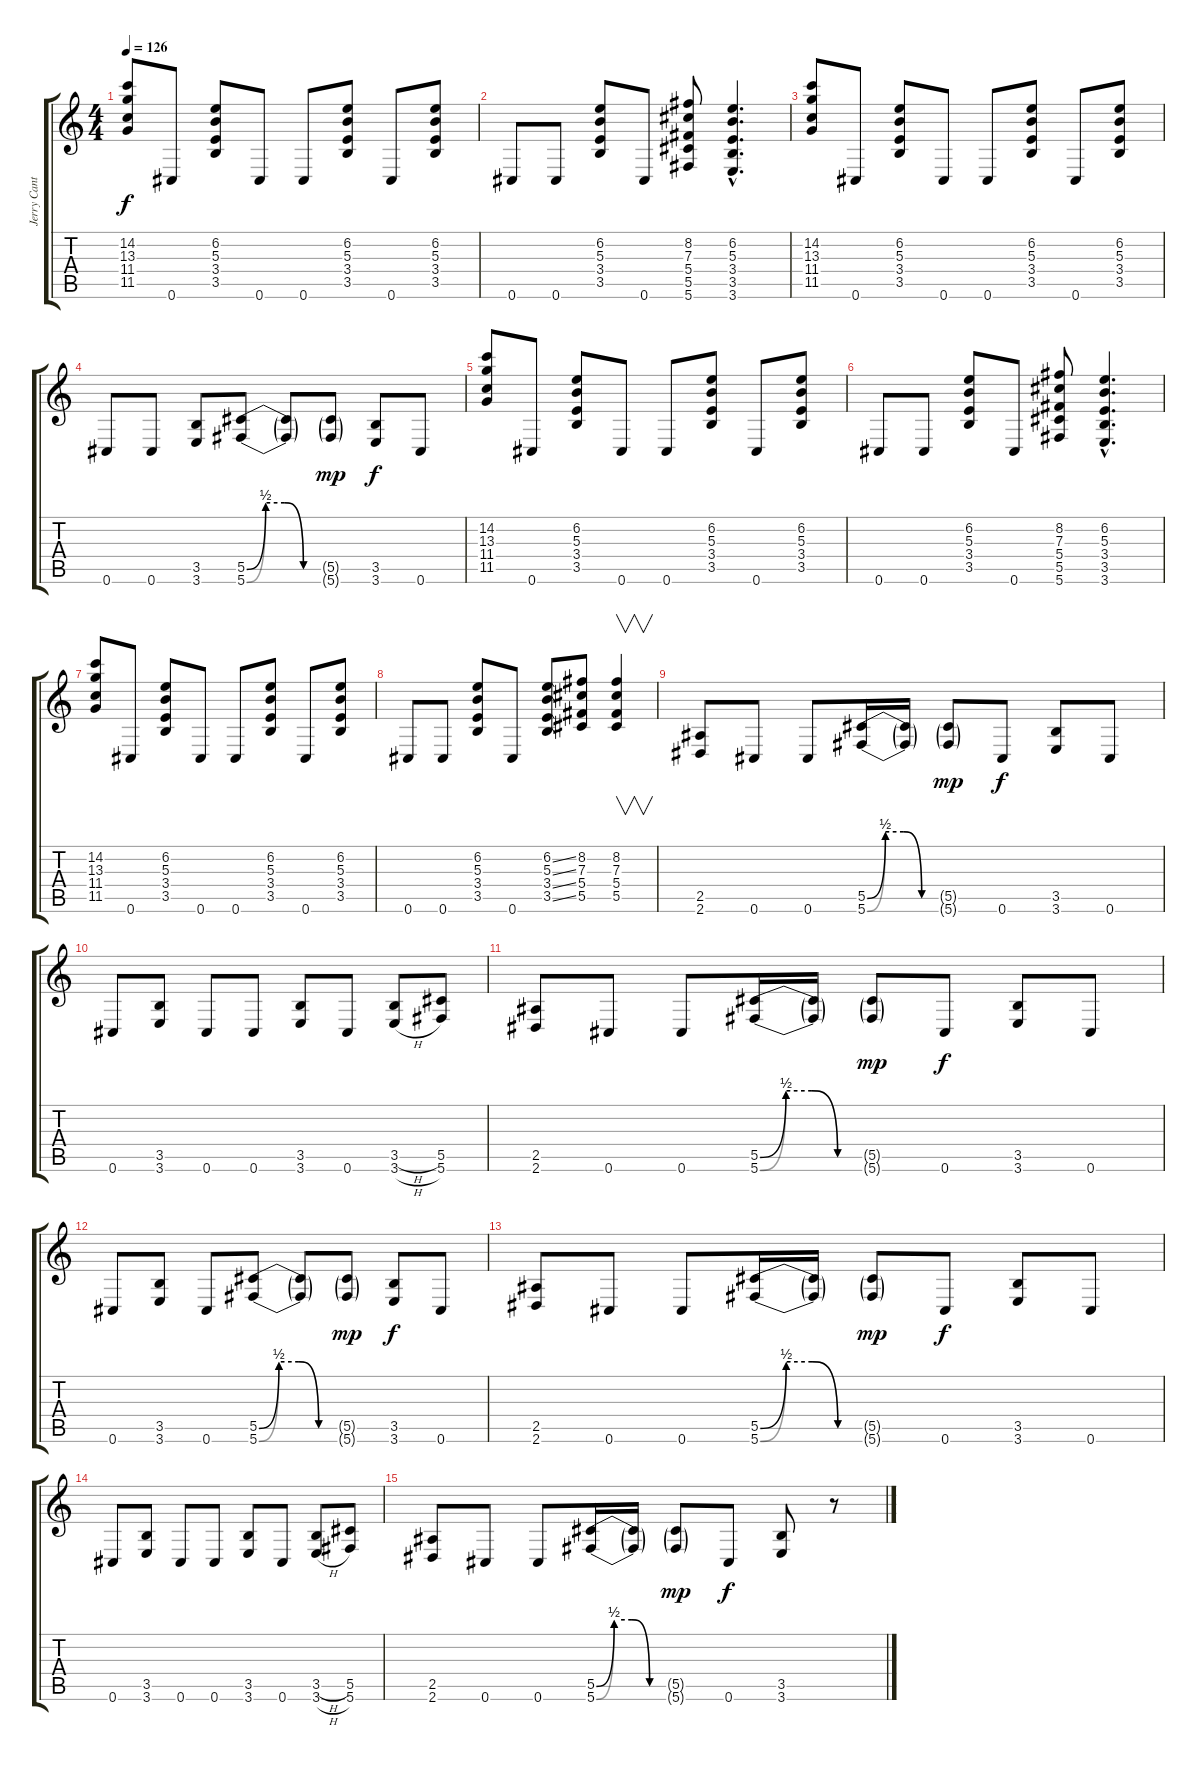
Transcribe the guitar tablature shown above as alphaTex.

\track ("Jerry Cantrell - Guitar 1" "Jerry Cant") {instrument overdrivenguitar}
\staff {score tabs}
\tuning (Eb4 Bb3 Gb3 Db3 Ab2 Db2) {hide}
\ts (4 4)
\tempo 126
\clef g2
\ks c
(14.2 13.3 11.4 11.5).8{dy f} 0.6.8 (6.2 5.3 3.4 3.5).8 0.6.8 0.6.8 (6.2 5.3 3.4 3.5).8 0.6.8 (6.2 5.3 3.4 3.5).8 |
0.6.8 0.6.8 (6.2 5.3 3.4 3.5).8 0.6.8 (8.2 7.3 5.4 5.5 5.6).8 (6.2{hac} 5.3{hac} 3.4{hac} 3.5{hac} 3.6{hac}).4{d} |
(14.2 13.3 11.4 11.5).8 0.6.8 (6.2 5.3 3.4 3.5).8 0.6.8 0.6.8 (6.2 5.3 3.4 3.5).8 0.6.8 (6.2 5.3 3.4 3.5).8 |
0.6.8 0.6.8 (3.5 3.6).8 (5.5{be (custom 0 0 15 2 30 2 45 0 60 0)} 5.6{be (custom 0 0 15 2 30 2 45 0 60 0)}).8 (5.5{t} 5.6{t}).8 (5.5{g} 5.6{g}).8{dy mp} (3.5 3.6).8{dy f} 0.6.8 |
(14.2 13.3 11.4 11.5).8 0.6.8 (6.2 5.3 3.4 3.5).8 0.6.8 0.6.8 (6.2 5.3 3.4 3.5).8 0.6.8 (6.2 5.3 3.4 3.5).8 |
0.6.8 0.6.8 (6.2 5.3 3.4 3.5).8 0.6.8 (8.2 7.3 5.4 5.5 5.6).8 (6.2{hac} 5.3{hac} 3.4{hac} 3.5{hac} 3.6{hac}).4{d} |
(14.2 13.3 11.4 11.5).8 0.6.8 (6.2 5.3 3.4 3.5).8 0.6.8 0.6.8 (6.2 5.3 3.4 3.5).8 0.6.8 (6.2 5.3 3.4 3.5).8 |
0.6.8 0.6.8 (6.2 5.3 3.4 3.5).8 0.6.8 (6.2{ss} 5.3{ss} 3.4{ss} 3.5{ss}).8 (8.2 7.3 5.4 5.5).8 (8.2 7.3 5.4 5.5).4{v} |
(2.5 2.6).8 0.6.8 0.6.8 (5.5{be (custom 0 0 15 2 30 2 45 0 60 0)} 5.6{be (custom 0 0 15 2 30 2 45 0 60 0)}).16 (5.5{t} 5.6{t}).16 (5.5{g} 5.6{g}).8{dy mp} 0.6.8{dy f} (3.5 3.6).8 0.6.8 |
0.6.8 (3.5 3.6).8 0.6.8 0.6.8 (3.5 3.6).8 0.6.8 (3.5{h} 3.6{h}).8 (5.5 5.6).8 |
(2.5 2.6).8 0.6.8 0.6.8 (5.5{be (custom 0 0 15 2 30 2 45 0 60 0)} 5.6{be (custom 0 0 15 2 30 2 45 0 60 0)}).16 (5.5{t} 5.6{t}).16 (5.5{g} 5.6{g}).8{dy mp} 0.6.8{dy f} (3.5 3.6).8 0.6.8 |
0.6.8 (3.5 3.6).8 0.6.8 (5.5{be (custom 0 0 15 2 30 2 45 0 60 0)} 5.6{be (custom 0 0 15 2 30 2 45 0 60 0)}).8 (5.5{t} 5.6{t}).8 (5.5{g} 5.6{g}).8{dy mp} (3.5 3.6).8{dy f} 0.6.8 |
(2.5 2.6).8 0.6.8 0.6.8 (5.5{be (custom 0 0 15 2 30 2 45 0 60 0)} 5.6{be (custom 0 0 15 2 30 2 45 0 60 0)}).16 (5.5{t} 5.6{t}).16 (5.5{g} 5.6{g}).8{dy mp} 0.6.8{dy f} (3.5 3.6).8 0.6.8 |
0.6.8 (3.5 3.6).8 0.6.8 0.6.8 (3.5 3.6).8 0.6.8 (3.5{h} 3.6{h}).8 (5.5 5.6).8 |
(2.5 2.6).8 0.6.8 0.6.8 (5.5{be (custom 0 0 15 2 30 2 45 0 60 0)} 5.6{be (custom 0 0 15 2 30 2 45 0 60 0)}).16 (5.5{t} 5.6{t}).16 (5.5{g} 5.6{g}).8{dy mp} 0.6.8{dy f} (3.5 3.6).8 r.8
